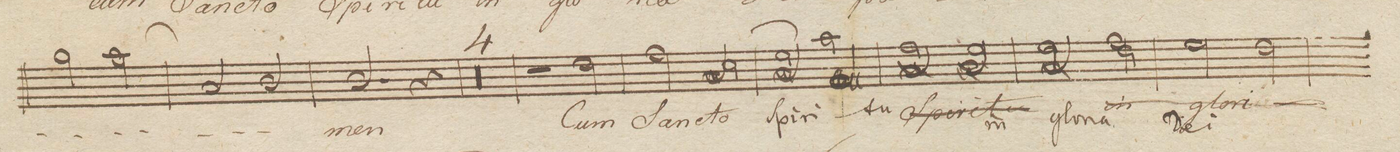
**kern	**text	**dynam
*I"Tenore Solo	*	*
*clefC4	*	*
*k[]	*	*
*met(c)	*	*
*M4/4	*	*
2f\]	.	.
(>2g\	.	.
=107	=107	=107
2G/)	.	.
2A/	.	.
=108	=108	=108
2.A/	-men	.
4r	.	.
=109	=109	=109
00r	.	.
=110	=110	=110
=111	=111	=111
=112	=112	=112
=113	=113	=113
2r	.	.
2c\	Cum	.
=114	=114	=114
2e\	ſan-	.
(>2B\	-cto	.
=115	=115	=115
2d\)	ſpi-	.
2g\	-ri-	.
=116	=116	=116
2e\	-tu	.
2d\	in	.
=117	=117	=117
2d\	glo-	.
2e\	-ria	.
=118	=118	=118
2d\	De-	.
2c\	-i	.
=119	=119	=119
*-	*-	*-
